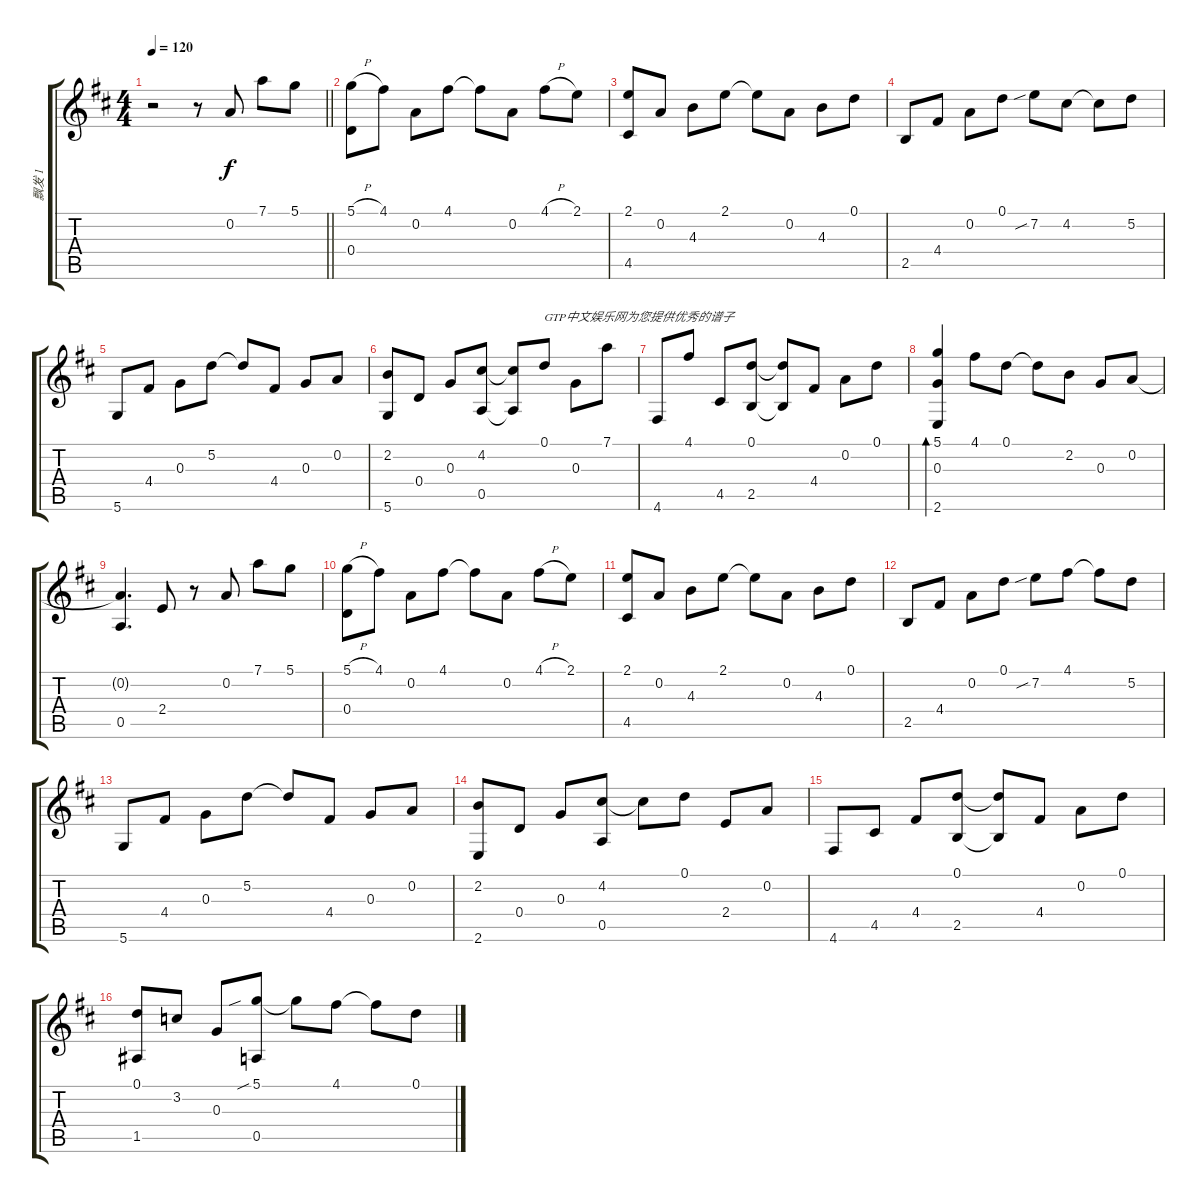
\track ("飘发 1" "飘发 1") {instrument acousticguitarsteel}
\staff {score tabs}
\tuning (D4 A3 G3 D3 A2 D2) {hide}
\ts (4 4)
\tempo 120
\clef g2
\barLineRight lightlight
\ks d
r.2{dy f instrument acousticguitarsteel} r.8 0.2.8 7.1.8 5.1.8 |
(5.1{h} 0.4).8 4.1.8 0.2.8 4.1.8 4.1{t}.8 0.2.8 4.1{h}.8 2.1.8 |
(2.1 4.5).8 0.2.8 4.3.8 2.1.8 2.1{t}.8 0.2.8 4.3.8 0.1.8 |
2.5.8 4.4.8 0.2.8 0.1.8 7.2{sib}.8 4.2.8 4.2{t}.8 5.2.8 |
5.6.8 4.4.8 0.3.8 5.2.8 5.2{t}.8 4.4.8 0.3.8 0.2.8 |
(2.2 5.6).8 0.4.8 0.3.8 (4.2 0.5).8 (4.2{t} 0.5{t}).8 0.1.8{txt "GTP中文娱乐网为您提供优秀的谱子"} 0.3.8 7.1.8 |
4.6.8 4.1.8 4.5.8 (0.1 2.5).8 (0.1{t} 2.5{t}).8 4.4.8 0.2.8 0.1.8 |
(5.1 0.3 2.6).4{bd 240} 4.1.8 0.1.8 0.1{t}.8 2.2.8 0.3.8 0.2.8 |
(0.2{t} 0.5).4{d} 2.4.8 r.8 0.2.8 7.1.8 5.1.8 |
(5.1{h} 0.4).8 4.1.8 0.2.8 4.1.8 4.1{t}.8 0.2.8 4.1{h}.8 2.1.8 |
(2.1 4.5).8 0.2.8 4.3.8 2.1.8 2.1{t}.8 0.2.8 4.3.8 0.1.8 |
2.5.8 4.4.8 0.2.8 0.1.8 7.2{sib}.8 4.1.8 4.1{t}.8 5.2.8 |
5.6.8 4.4.8 0.3.8 5.2.8 5.2{t}.8 4.4.8 0.3.8 0.2.8 |
(2.2 2.6).8 0.4.8 0.3.8 (4.2 0.5).8 4.2{t}.8 0.1.8 2.4.8 0.2.8 |
4.6.8 4.5.8 4.4.8 (0.1 2.5).8 (0.1{t} 2.5{t}).8 4.4.8 0.2.8 0.1.8 |
(0.1 1.5).8 3.2.8 0.3.8 (5.1{sib} 0.5).8 5.1{t}.8 4.1.8 4.1{t}.8 0.1.8
